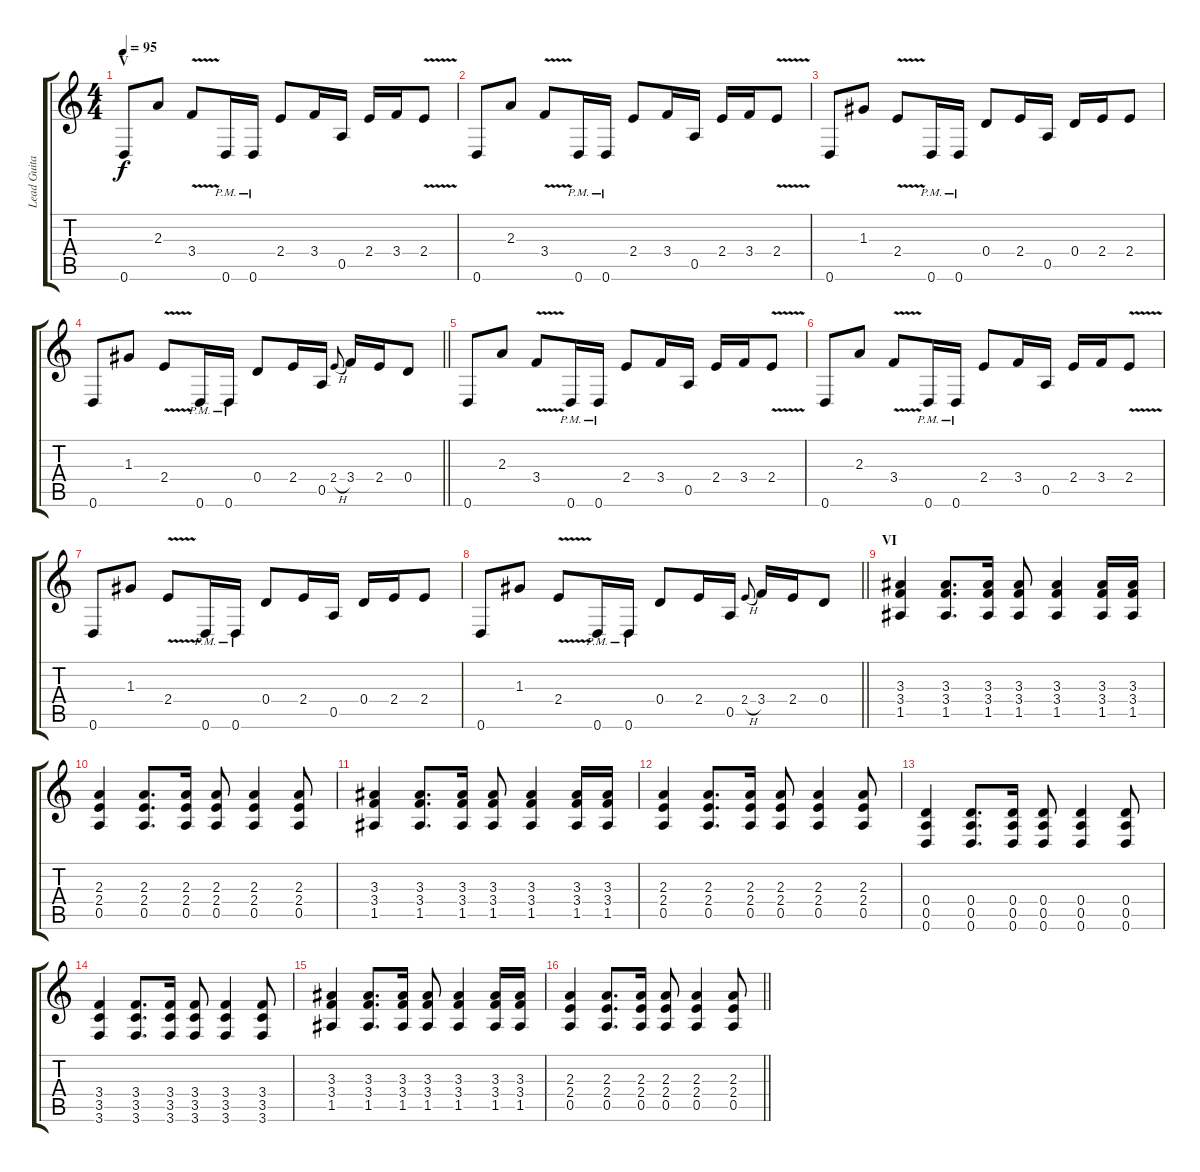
\track ("Lead Guitar" "Lead Guita") {instrument distortionguitar}
\staff {score tabs}
\tuning (E4 B3 G3 D3 A2 D2) {hide}
\ts (4 4)
\section ("" "V")
\tempo 95
\clef g2
\ks c
0.6.8{dy f} 2.3.8 3.4{v}.8 0.6{pm}.16 0.6{pm}.16 2.4.8 3.4.16 0.5.16 2.4.16 3.4.16 2.4{v}.8 |
0.6.8 2.3.8 3.4{v}.8 0.6{pm}.16 0.6{pm}.16 2.4.8 3.4.16 0.5.16 2.4.16 3.4.16 2.4{v}.8 |
0.6.8 1.3.8 2.4{v}.8 0.6{pm}.16 0.6{pm}.16 0.4.8 2.4.16 0.5.16 0.4.16 2.4.16 2.4.8 |
\barLineRight lightlight
0.6.8 1.3.8 2.4{v}.8 0.6{pm}.16 0.6{pm}.16 0.4.8 2.4.16 0.5.16 2.4{h}.8{gr onbeat} 3.4.16 2.4.16 0.4.8 |
0.6.8 2.3.8 3.4{v}.8 0.6{pm}.16 0.6{pm}.16 2.4.8 3.4.16 0.5.16 2.4.16 3.4.16 2.4{v}.8 |
0.6.8 2.3.8 3.4{v}.8 0.6{pm}.16 0.6{pm}.16 2.4.8 3.4.16 0.5.16 2.4.16 3.4.16 2.4{v}.8 |
0.6.8 1.3.8 2.4{v}.8 0.6{pm}.16 0.6{pm}.16 0.4.8 2.4.16 0.5.16 0.4.16 2.4.16 2.4.8 |
\barLineRight lightlight
0.6.8 1.3.8 2.4{v}.8 0.6{pm}.16 0.6{pm}.16 0.4.8 2.4.16 0.5.16 2.4{h}.8{gr onbeat} 3.4.16 2.4.16 0.4.8 |
\section ("" "VI")
(3.3 3.4 1.5).4 (3.3 3.4 1.5).8{d} (3.3 3.4 1.5).16 (3.3 3.4 1.5).8 (3.3 3.4 1.5).4 (3.3 3.4 1.5).16 (3.3 3.4 1.5).16 |
(2.3 2.4 0.5).4 (2.3 2.4 0.5).8{d} (2.3 2.4 0.5).16 (2.3 2.4 0.5).8 (2.3 2.4 0.5).4 (2.3 2.4 0.5).8 |
(3.3 3.4 1.5).4 (3.3 3.4 1.5).8{d} (3.3 3.4 1.5).16 (3.3 3.4 1.5).8 (3.3 3.4 1.5).4 (3.3 3.4 1.5).16 (3.3 3.4 1.5).16 |
(2.3 2.4 0.5).4 (2.3 2.4 0.5).8{d} (2.3 2.4 0.5).16 (2.3 2.4 0.5).8 (2.3 2.4 0.5).4 (2.3 2.4 0.5).8 |
(0.4 0.5 0.6).4 (0.4 0.5 0.6).8{d} (0.4 0.5 0.6).16 (0.4 0.5 0.6).8 (0.4 0.5 0.6).4 (0.4 0.5 0.6).8 |
(3.4 3.5 3.6).4 (3.4 3.5 3.6).8{d} (3.4 3.5 3.6).16 (3.4 3.5 3.6).8 (3.4 3.5 3.6).4 (3.4 3.5 3.6).8 |
(3.3 3.4 1.5).4 (3.3 3.4 1.5).8{d} (3.3 3.4 1.5).16 (3.3 3.4 1.5).8 (3.3 3.4 1.5).4 (3.3 3.4 1.5).16 (3.3 3.4 1.5).16 |
\barLineRight lightlight
(2.3 2.4 0.5).4 (2.3 2.4 0.5).8{d} (2.3 2.4 0.5).16 (2.3 2.4 0.5).8 (2.3 2.4 0.5).4 (2.3 2.4 0.5).8
